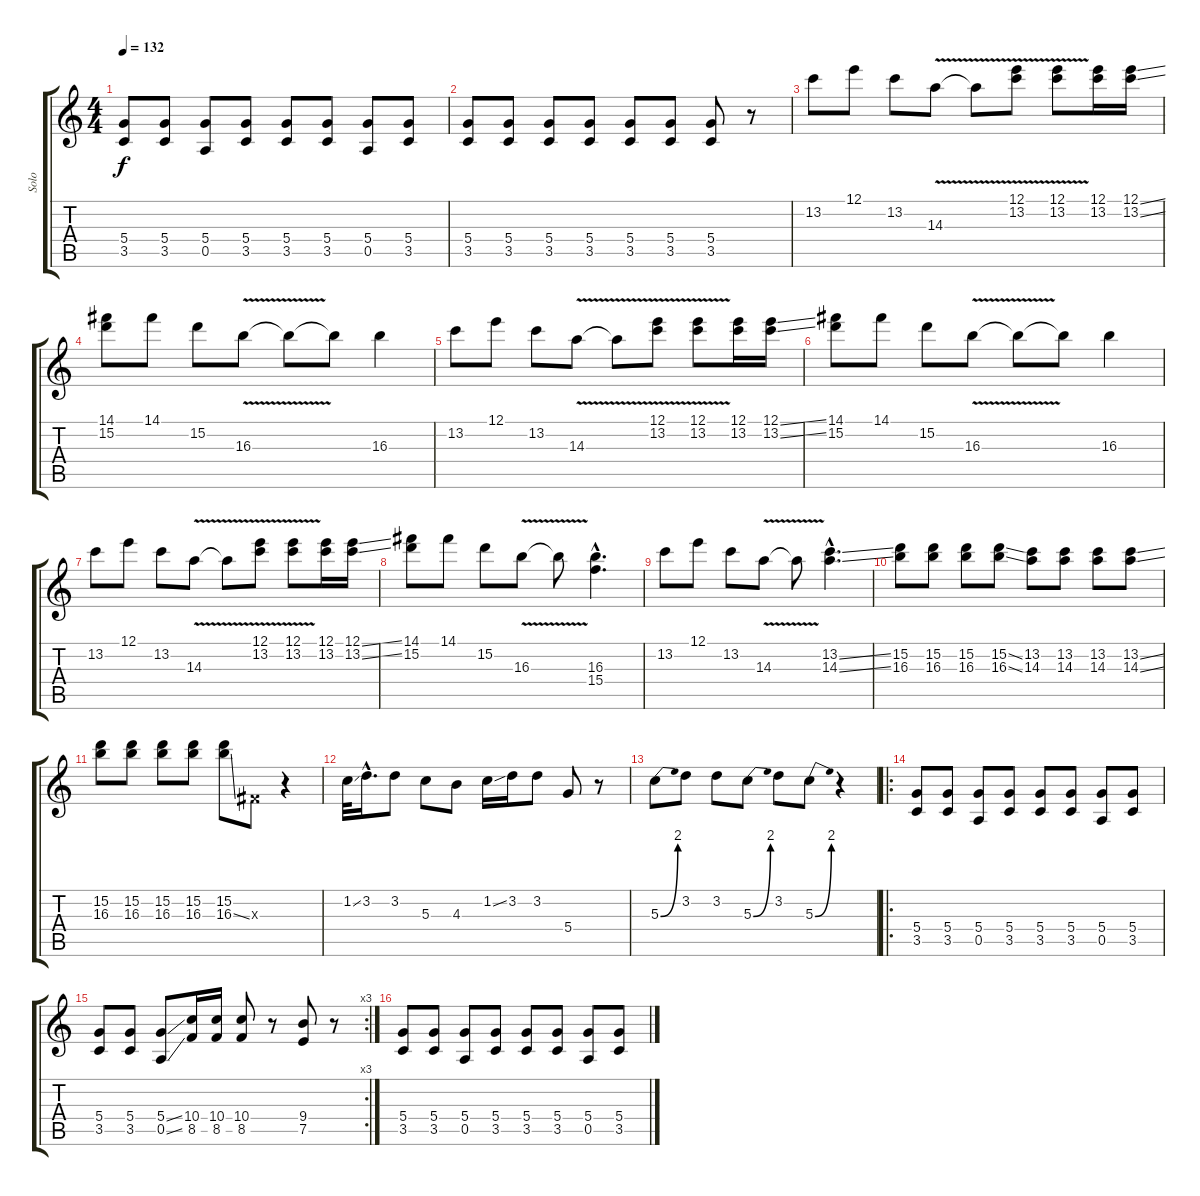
\track ("Solo" "Solo") {instrument distortionguitar}
\staff {score tabs}
\tuning (E4 B3 G3 D3 A2 E2) {hide}
\ts (4 4)
\tempo 132
\clef g2
\ks c
(5.4 3.5).8{dy f} (5.4 3.5).8 (5.4 0.5).8 (5.4 3.5).8 (5.4 3.5).8 (5.4 3.5).8 (5.4 0.5).8 (5.4 3.5).8 |
(5.4 3.5).8 (5.4 3.5).8 (5.4 3.5).8 (5.4 3.5).8 (5.4 3.5).8 (5.4 3.5).8 (5.4 3.5).8 r.8 |
13.2.8 12.1.8 13.2.8 14.3{v}.8 14.3{t}.8 (12.1{v} 13.2{v}).8 (12.1{v} 13.2{v}).8 (12.1 13.2).16 (12.1{ss} 13.2{ss}).16 |
(14.1 15.2).8 14.1.8 15.2.8 16.3{v}.8 16.3{t}.8 16.3{t}.8 16.3.4 |
13.2.8 12.1.8 13.2.8 14.3{v}.8 14.3{t}.8 (12.1{v} 13.2{v}).8 (12.1{v} 13.2{v}).8 (12.1 13.2).16 (12.1{ss} 13.2{ss}).16 |
(14.1 15.2).8 14.1.8 15.2.8 16.3{v}.8 16.3{t}.8 16.3{t}.8 16.3.4 |
13.2.8 12.1.8 13.2.8 14.3{v}.8 14.3{t}.8 (12.1{v} 13.2{v}).8 (12.1{v} 13.2{v}).8 (12.1 13.2).16 (12.1{ss} 13.2{ss}).16 |
(14.1 15.2).8 14.1.8 15.2.8 16.3{v}.8 16.3{t}.8 (16.3{hac} 15.4{hac}).4{d} |
13.2.8 12.1.8 13.2.8 14.3{v}.8 14.3{t}.8 (13.2{ss hac} 14.3{ss hac}).4{d} |
(15.2 16.3).8 (15.2 16.3).8 (15.2 16.3).8 (15.2{ss} 16.3{ss}).8 (13.2 14.3).8 (13.2 14.3).8 (13.2 14.3).8 (13.2{ss} 14.3{ss}).8 |
(15.2 16.3).8 (15.2 16.3).8 (15.2 16.3).8 (15.2 16.3).8 (15.2 16.3{ss}).8 -1.3{x}.8 r.4 |
1.2{ss}.32 3.2{hac}.16{d} 3.2.8 5.3.8 4.3.8 1.2{ss}.16 3.2.16 3.2.8 5.4.8 r.8 |
5.3{be (bend 0 0 60 8)}.8 3.2.8 3.2.8 5.3{be (bend 0 0 60 8)}.8 3.2.8 5.3{be (bend 0 0 60 8)}.8 r.4 |
\ro
(5.4 3.5).8 (5.4 3.5).8 (5.4 0.5).8 (5.4 3.5).8 (5.4 3.5).8 (5.4 3.5).8 (5.4 0.5).8 (5.4 3.5).8 |
\rc 3
(5.4 3.5).8 (5.4 3.5).8 (5.4{ss} 0.5{ss}).8 (10.4 8.5).16 (10.4 8.5).16 (10.4 8.5).8 r.8 (9.4 7.5).8 r.8 |
(5.4 3.5).8 (5.4 3.5).8 (5.4 0.5).8 (5.4 3.5).8 (5.4 3.5).8 (5.4 3.5).8 (5.4 0.5).8 (5.4 3.5).8
